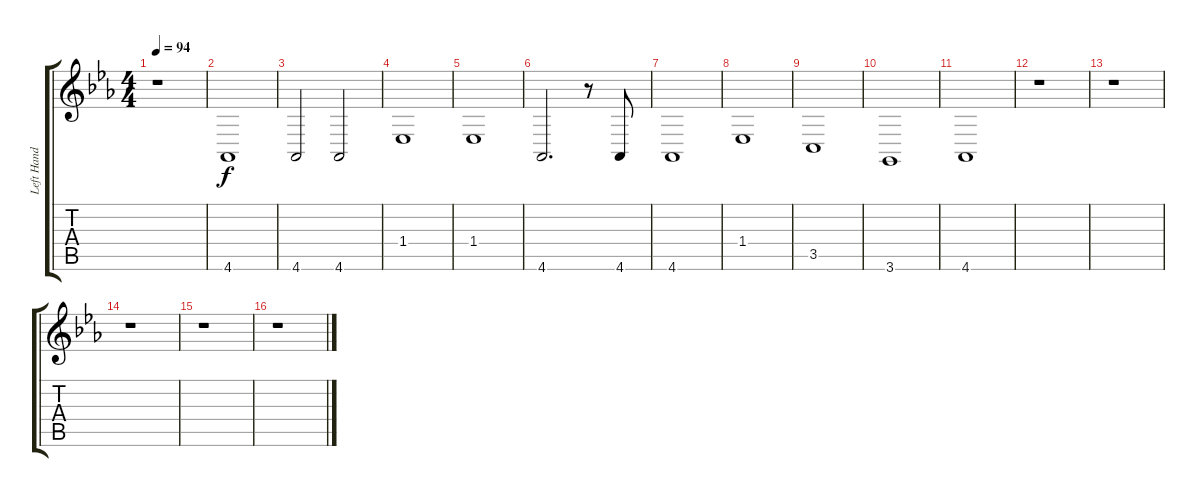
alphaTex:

\track ("Left Hand" "Left Hand") {instrument brightacousticpiano}
\staff {score tabs}
\tuning (E4 B3 G3 D3 A2 E2) {hide}
\ts (4 4)
\tempo 94
\clef g2
\ks eb
r.1{dy f} |
4.6.1 |
4.6.2 4.6.2 |
1.4.1 |
1.4.1 |
4.6.2{d} r.8 4.6.8 |
4.6.1 |
1.4.1 |
3.5.1 |
3.6.1 |
4.6.1 |
r.1 |
r.1 |
r.1 |
r.1 |
r.1
